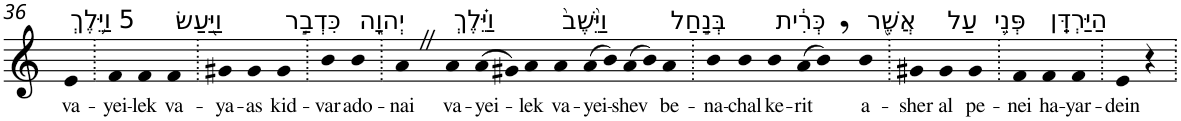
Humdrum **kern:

**kern	**text
*part1	*part1
*staff1	*staff1
*I"Piano	*
*I'Pno	*
!!LO:PB:g=z
*clefG2	*
*k[]	*
=36	=36
!LO:TX:a:t=5 וַיֵּ֥לֶךְ	!
!	!LO:LY:b
4e	va-
=37.	=37.
!	!LO:LY:b
4f	-yei-
!	!LO:LY:b
4f	-lek
!LO:TX:a:t=וַיַּ֖עַשׂ	!
!	!LO:LY:b
4f	va-
=38.	=38.
!	!LO:LY:b
4g#X	-ya-
!	!LO:LY:b
4g#	-as
!LO:TX:a:t=כִּדְבַ֣ר	!
!	!LO:LY:b
4g#	kid-
=39.	=39.
!	!LO:LY:b
4b	-var
!LO:TX:a:t=יְהוָ֑ה	!
!	!LO:LY:b
4b	ado-
=40.	=40.
!	!LO:LY:b
4aZ	-nai
!LO:TX:a:t=וַיֵּ֗לֶךְ	!
!	!LO:LY:b
4a	va-
!	!LO:LY:b
(>8a	-yei-
8g#X)	.
!	!LO:LY:b
4a	-lek
!LO:TX:a:t=וַיֵּ֙שֶׁב֙	!
!	!LO:LY:b
4a	va-
!	!LO:LY:b
(>8a	-yei-
8b)	.
!	!LO:LY:b
(>8a	-shev
8b)	.
!LO:TX:a:t=בְּנַ֣חַל	!
!	!LO:LY:b
4a	be-
=41.	=41.
!	!LO:LY:b
4b	-na-
!	!LO:LY:b
4b	-chal
!LO:TX:a:t=כְּרִ֔ית	!
!	!LO:LY:b
4b	ke-
!	!LO:LY:b
(>8a	-rit
8b,)	.
!LO:TX:a:t=אֲשֶׁ֖ר	!
!	!LO:LY:b
4b	a-
=42.	=42.
!	!LO:LY:b
4g#X	-sher
!LO:TX:a:t=עַל	!
!	!LO:LY:b
4g#	al
!LO:TX:a:t=פְּנֵ֥י	!
!	!LO:LY:b
4g#	pe-
=43.	=43.
!	!LO:LY:b
4f	-nei
!LO:TX:a:t=הַיַּרְדֵּֽן	!
!	!LO:LY:b
4f	ha-
!	!LO:LY:b
4f	-yar-
=44.	=44.
!	!LO:LY:b
4e	-dein
4r	.
=.	=.
*-	*-
